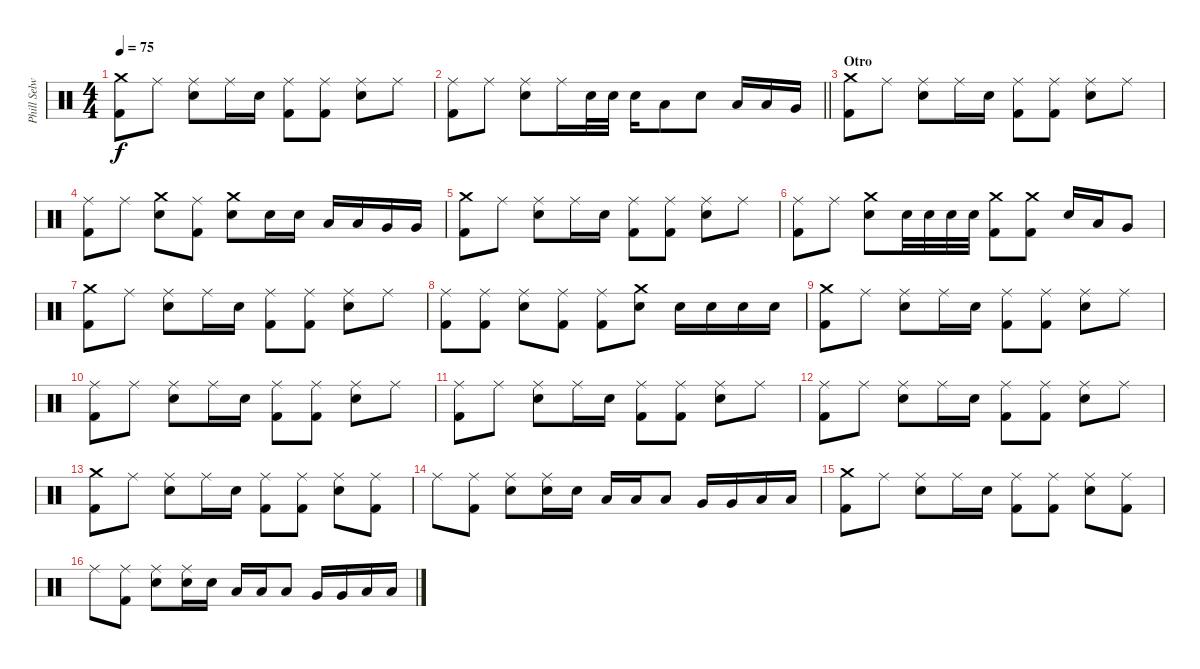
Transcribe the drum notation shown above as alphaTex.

\track ("Phill Selway" "Phill Selw") {instrument percussion}
\staff {score}
\articulation defaults
\ts (4 4)
\tempo 75
\clef neutral
\ks c
("Crash medium (hit)" "Kick (hit) 2").8{dy f} "Ride (middle)".8 ("Ride (middle)" "Snare (hit) 2").8 "Ride (middle)".16 "Snare (hit) 2".16 ("Ride (middle)" "Kick (hit) 2").8 ("Ride (middle)" "Kick (hit) 2").8 ("Ride (middle)" "Snare (hit) 2").8 "Ride (middle)".8 |
\barLineRight lightlight
("Ride (middle)" "Kick (hit) 2").8 "Ride (middle)".8 ("Ride (middle)" "Snare (hit) 2").8 "Ride (middle)".16 "Snare (hit) 2".32 "Snare (hit) 2".32 "Snare (hit) 2".16 "Low Tom (hit)".8 "Snare (hit) 2".8 "Low Tom (hit)".16 "Low Tom (hit)".16 "Very Low Tom (hit)".16 |
\section ("" "Otro")
("Crash medium (hit)" "Kick (hit) 2").8 "Ride (middle)".8 ("Ride (middle)" "Snare (hit) 2").8 "Ride (middle)".16 "Snare (hit) 2".16 ("Ride (middle)" "Kick (hit) 2").8 ("Ride (middle)" "Kick (hit) 2").8 ("Ride (middle)" "Snare (hit) 2").8 "Ride (middle)".8 |
("Ride (middle)" "Kick (hit) 2").8 "Ride (middle)".8 ("Crash medium (hit)" "Snare (hit) 2").8 ("Ride (middle)" "Kick (hit) 2").8 ("Crash medium (hit)" "Snare (hit) 2").8 "Snare (hit) 2".16 "Snare (hit) 2".16 "Low Tom (hit)".16 "Low Tom (hit)".16 "Very Low Tom (hit)".16 "Very Low Tom (hit)".16 |
("Crash medium (hit)" "Kick (hit) 2").8 "Ride (middle)".8 ("Ride (middle)" "Snare (hit) 2").8 "Ride (middle)".16 "Snare (hit) 2".16 ("Ride (middle)" "Kick (hit) 2").8 ("Ride (middle)" "Kick (hit) 2").8 ("Ride (middle)" "Snare (hit) 2").8 "Ride (middle)".8 |
("Ride (middle)" "Kick (hit) 2").8 "Ride (middle)".8 ("Crash medium (hit)" "Snare (hit) 2").8 "Snare (hit) 2".32 "Snare (hit) 2".32 "Snare (hit) 2".32 "Snare (hit) 2".32 ("Crash medium (hit)" "Kick (hit) 2").8 ("Crash medium (hit)" "Kick (hit) 2").8 "Snare (hit) 2".16 "Low Tom (hit)".16 "Very Low Tom (hit)".8 |
("Crash medium (hit)" "Kick (hit) 2").8 "Ride (middle)".8 ("Ride (middle)" "Snare (hit) 2").8 "Ride (middle)".16 "Snare (hit) 2".16 ("Ride (middle)" "Kick (hit) 2").8 ("Ride (middle)" "Kick (hit) 2").8 ("Ride (middle)" "Snare (hit) 2").8 "Ride (middle)".8 |
("Ride (middle)" "Kick (hit) 2").8 ("Ride (middle)" "Kick (hit) 2").8 ("Ride (middle)" "Snare (hit) 2").8 ("Ride (middle)" "Kick (hit) 2").8 ("Ride (middle)" "Kick (hit) 2").8 ("Crash medium (hit)" "Snare (hit) 2").8 "Snare (hit) 2".16 "Snare (hit) 2".16 "Snare (hit) 2".16 "Snare (hit) 2".16 |
("Crash medium (hit)" "Kick (hit) 2").8 "Ride (middle)".8 ("Ride (middle)" "Snare (hit) 2").8 "Ride (middle)".16 "Snare (hit) 2".16 ("Ride (middle)" "Kick (hit) 2").8 ("Ride (middle)" "Kick (hit) 2").8 ("Ride (middle)" "Snare (hit) 2").8 "Ride (middle)".8 |
("Ride (middle)" "Kick (hit) 2").8 "Ride (middle)".8 ("Ride (middle)" "Snare (hit) 2").8 "Ride (middle)".16 "Snare (hit) 2".16 ("Ride (middle)" "Kick (hit) 2").8 ("Ride (middle)" "Kick (hit) 2").8 ("Ride (middle)" "Snare (hit) 2").8 "Ride (middle)".8 |
("Ride (middle)" "Kick (hit) 2").8 "Ride (middle)".8 ("Ride (middle)" "Snare (hit) 2").8 "Ride (middle)".16 "Snare (hit) 2".16 ("Ride (middle)" "Kick (hit) 2").8 ("Ride (middle)" "Kick (hit) 2").8 ("Ride (middle)" "Snare (hit) 2").8 "Ride (middle)".8 |
("Ride (middle)" "Kick (hit) 2").8 "Ride (middle)".8 ("Ride (middle)" "Snare (hit) 2").8 "Ride (middle)".16 "Snare (hit) 2".16 ("Ride (middle)" "Kick (hit) 2").8 ("Ride (middle)" "Kick (hit) 2").8 ("Ride (middle)" "Snare (hit) 2").8 "Ride (middle)".8 |
("Crash medium (hit)" "Kick (hit) 2").8 "Ride (middle)".8 ("Ride (middle)" "Snare (hit) 2").8 "Ride (middle)".16 "Snare (hit) 2".16 ("Ride (middle)" "Kick (hit) 2").8 ("Ride (middle)" "Kick (hit) 2").8 ("Ride (middle)" "Snare (hit) 2").8 ("Ride (middle)" "Kick (hit) 2").8 |
"Ride (middle)".8 ("Ride (middle)" "Kick (hit) 2").8 ("Ride (middle)" "Snare (hit) 2").8 ("Ride (middle)" "Snare (hit) 2").16 "Snare (hit) 2".16 "Low Tom (hit)".16 "Low Tom (hit)".16 "Low Tom (hit)".8 "Very Low Tom (hit)".16 "Very Low Tom (hit)".16 "Low Floor Tom (hit)".16 "Low Floor Tom (hit)".16 |
("Crash medium (hit)" "Kick (hit) 2").8 "Ride (middle)".8 ("Ride (middle)" "Snare (hit) 2").8 "Ride (middle)".16 "Snare (hit) 2".16 ("Ride (middle)" "Kick (hit) 2").8 ("Ride (middle)" "Kick (hit) 2").8 ("Ride (middle)" "Snare (hit) 2").8 ("Ride (middle)" "Kick (hit) 2").8 |
"Ride (middle)".8 ("Ride (middle)" "Kick (hit) 2").8 ("Ride (middle)" "Snare (hit) 2").8 ("Ride (middle)" "Snare (hit) 2").16 "Snare (hit) 2".16 "Low Tom (hit)".16 "Low Tom (hit)".16 "Low Tom (hit)".8 "Very Low Tom (hit)".16 "Very Low Tom (hit)".16 "Low Floor Tom (hit)".16 "Low Floor Tom (hit)".16
